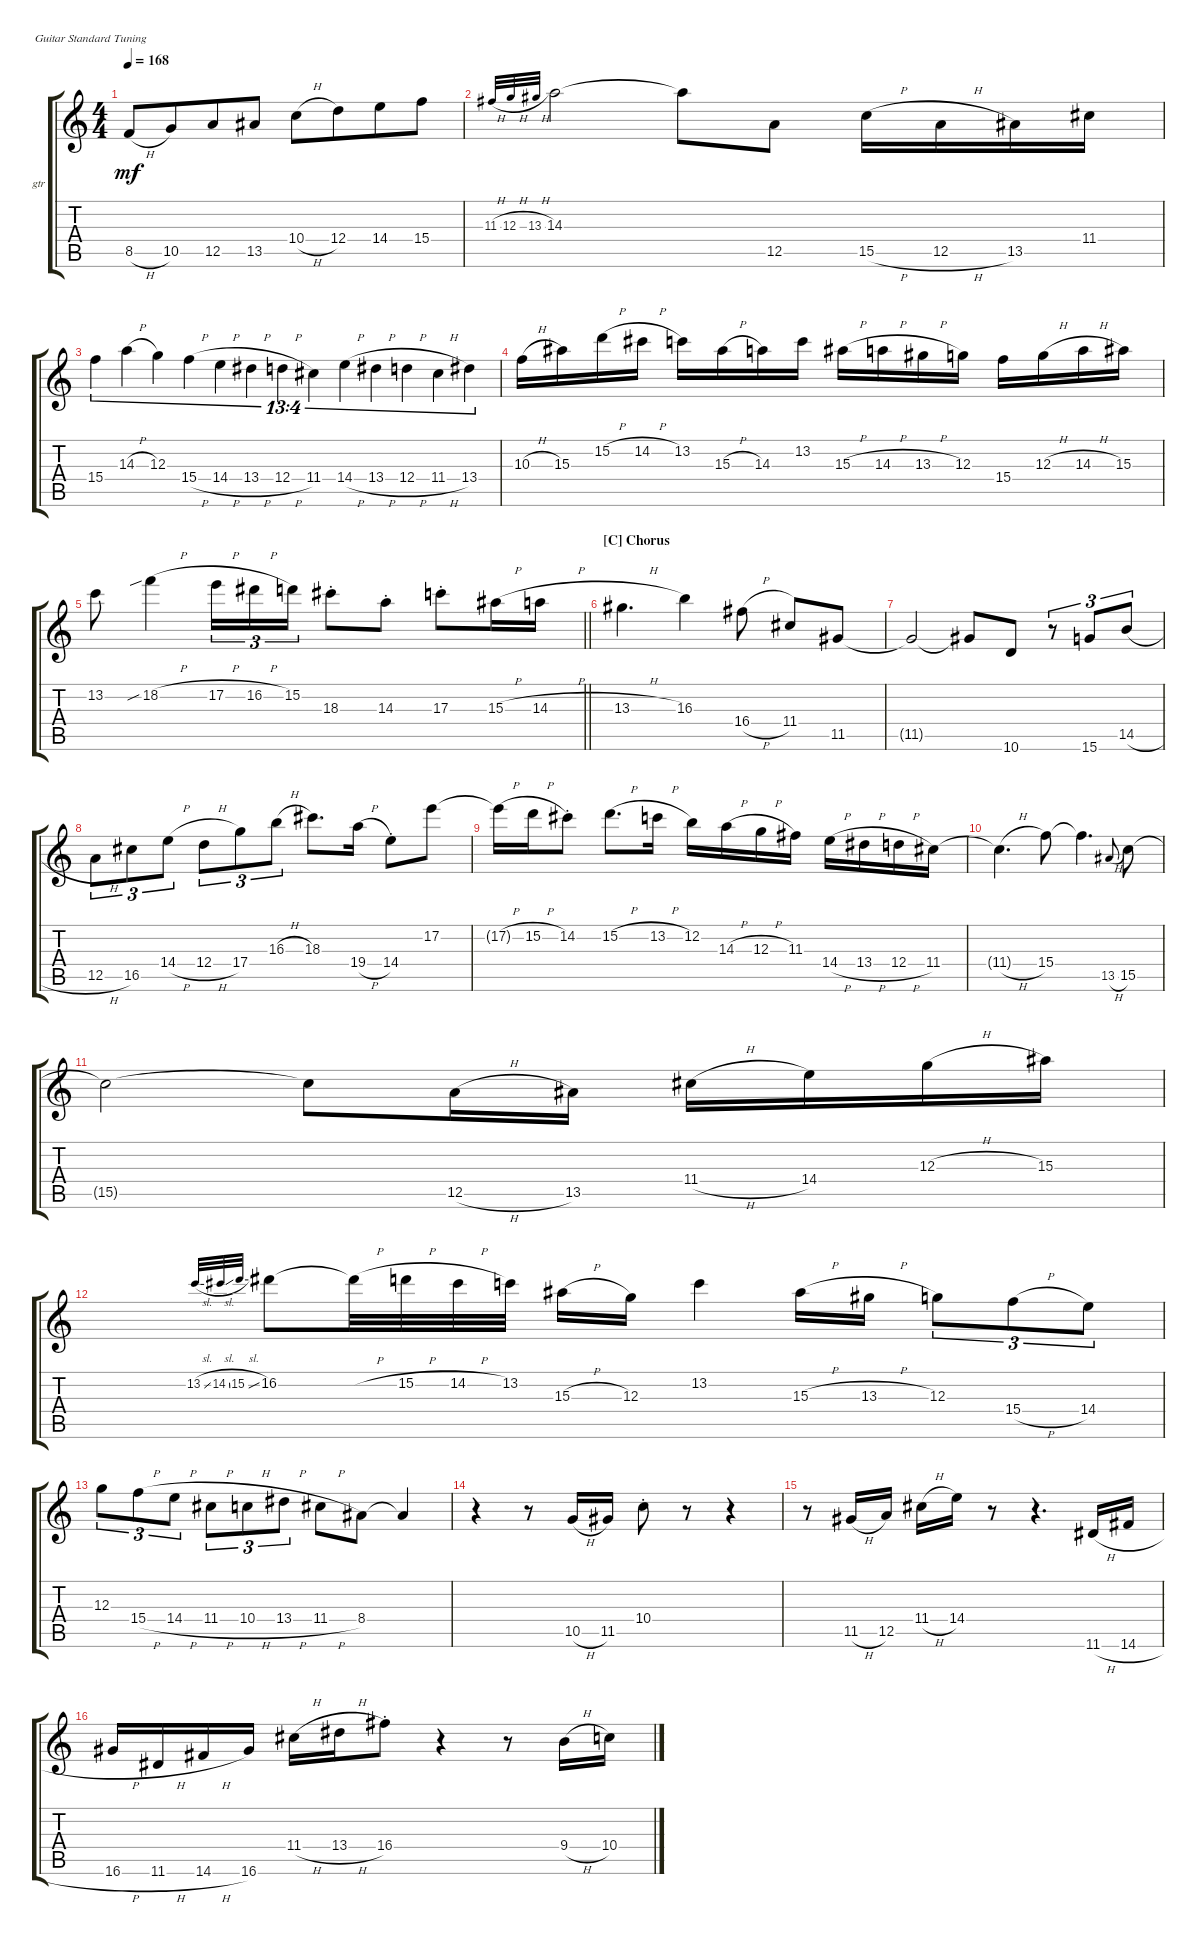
\bracketExtendMode groupsimilarinstruments
\firstSystemTrackNameOrientation horizontal
\otherSystemsTrackNameOrientation horizontal
\track ("solo" "gtr") {instrument electricguitarclean}
\staff {score tabs}
\tuning (E4 B3 G3 D3 A2 E2)
\ts (4 4)
\tempo 168
\clef g2
\ks c
8.5{h t}.8{dy mf beam merge} 10.5.8{beam merge} 12.5.8{beam merge} 13.5.8 10.4{h}.8{beam merge} 12.4.8{beam merge} 14.4.8{beam merge} 15.4.8 |
11.3{h}.32{gr onbeat} 12.3{h}.32{gr onbeat} 13.3{h}.32{gr onbeat} 14.3.2 14.3{t}.8 12.5.8 15.5{h}.16{beam merge} 12.5{h}.16{beam merge} 13.5.16{beam merge} 11.4.16{beam merge} |
15.4.4{tu (13 4) beam merge} 14.3{h}.4{tu (13 4) beam merge} 12.3.4{tu (13 4) beam split} 15.4{h}.4{tu (13 4) beam merge} 14.4{h}.4{tu (13 4) beam merge} 13.4{h}.4{tu (13 4) beam split} 12.4{h}.4{tu (13 4) beam merge} 11.4.4{tu (13 4) beam merge} 14.4{h}.4{tu (13 4) beam merge} 13.4{h}.4{tu (13 4) beam split} 12.4{h}.4{tu (13 4) beam merge} 11.4{h}.4{tu (13 4) beam merge} 13.4.4{tu (13 4)} |
10.3{h}.16 15.3.16 15.2{h}.16 14.2{h}.16 13.2.16 15.3{h}.16 14.3.16 13.2.16 15.3{h}.16 14.3{h}.16 13.3{h}.16 12.3.16 15.4.16 12.3{h}.16 14.3{h}.16 15.3.16 |
\barLineRight lightlight
13.2.8 18.2{sib h}.4 17.2{h}.16{tu (3 2)} 16.2{h}.16{tu (3 2)} 15.2.16{tu (3 2)} 18.3{st}.8{beam merge} 14.3{st}.8{beam split} 17.3{st}.8{beam merge} 15.3{h}.16{beam merge} 14.3{h}.16 |
\section ("C" "Chorus")
13.3{h}.4{d} 16.3.4 16.4{h}.8 11.4.8 11.5.8 |
11.5{t}.2 11.5{t}.8 10.6.8 r.8{tu (3 2)} 15.6.8{tu (3 2)} 14.5{h}.8{tu (3 2)} |
12.5{h}.8{tu (3 2)} 16.5.8{tu (3 2)} 14.4{h}.8{tu (3 2)} 12.4{h}.8{tu (3 2)} 17.4.8{tu (3 2)} 16.3{h}.8{tu (3 2)} 18.3.8{d} 19.4{h}.16 14.4{st}.8 17.2.8 |
17.2{h t}.16 15.2{h}.16 14.2{st}.8 15.2{h}.8{d} 13.2{h}.16 12.2.16 14.3{h}.16 12.3{h}.16 11.3.16 14.4{h}.16 13.4{h}.16 12.4{h}.16 11.4.16 |
11.4{h t}.4{d} 15.4.8 15.4{t}.4{d} 13.5{h}.8{gr onbeat} 15.5.8 |
15.5{t}.2 15.5{t}.8 12.5{h}.16 13.5.16 11.4{h}.16 14.4.16 12.3{h}.16 15.3.16 |
13.2{sl}.32{gr onbeat} 14.2{sl}.32{gr onbeat} 15.2{sl}.32{gr onbeat} 16.2.8 16.2{h t}.32 15.2{h}.32 14.2{h}.32 13.2.32 15.3{h}.16 12.3.16 13.2.4 15.3{h}.16 13.3{h}.16 12.3.8{tu (3 2) beam merge} 15.4{h}.8{tu (3 2) beam merge} 14.4.8{tu (3 2) beam merge} |
12.3.8{tu (3 2)} 15.4{h}.8{tu (3 2)} 14.4{h}.8{tu (3 2)} 11.4{h}.8{tu (3 2)} 10.4{h}.8{tu (3 2)} 13.4{h}.8{tu (3 2)} 11.4{h}.8 8.4.8 8.4{t}.4 |
r.4 r.8 10.5{h}.16 11.5.16 10.4{st}.8 r.8 r.4 |
r.8 11.5{h}.16 12.5.16 11.4{h}.16 14.4.16 r.8 r.4{d} 11.6{h}.16 14.6{h}.16 |
16.6{h}.16 11.6{h}.16 14.6{h}.16 16.6.16 11.4{h}.16 13.4{h}.16 16.4{st}.8 r.4 r.8 9.4{h}.16 10.4.16
